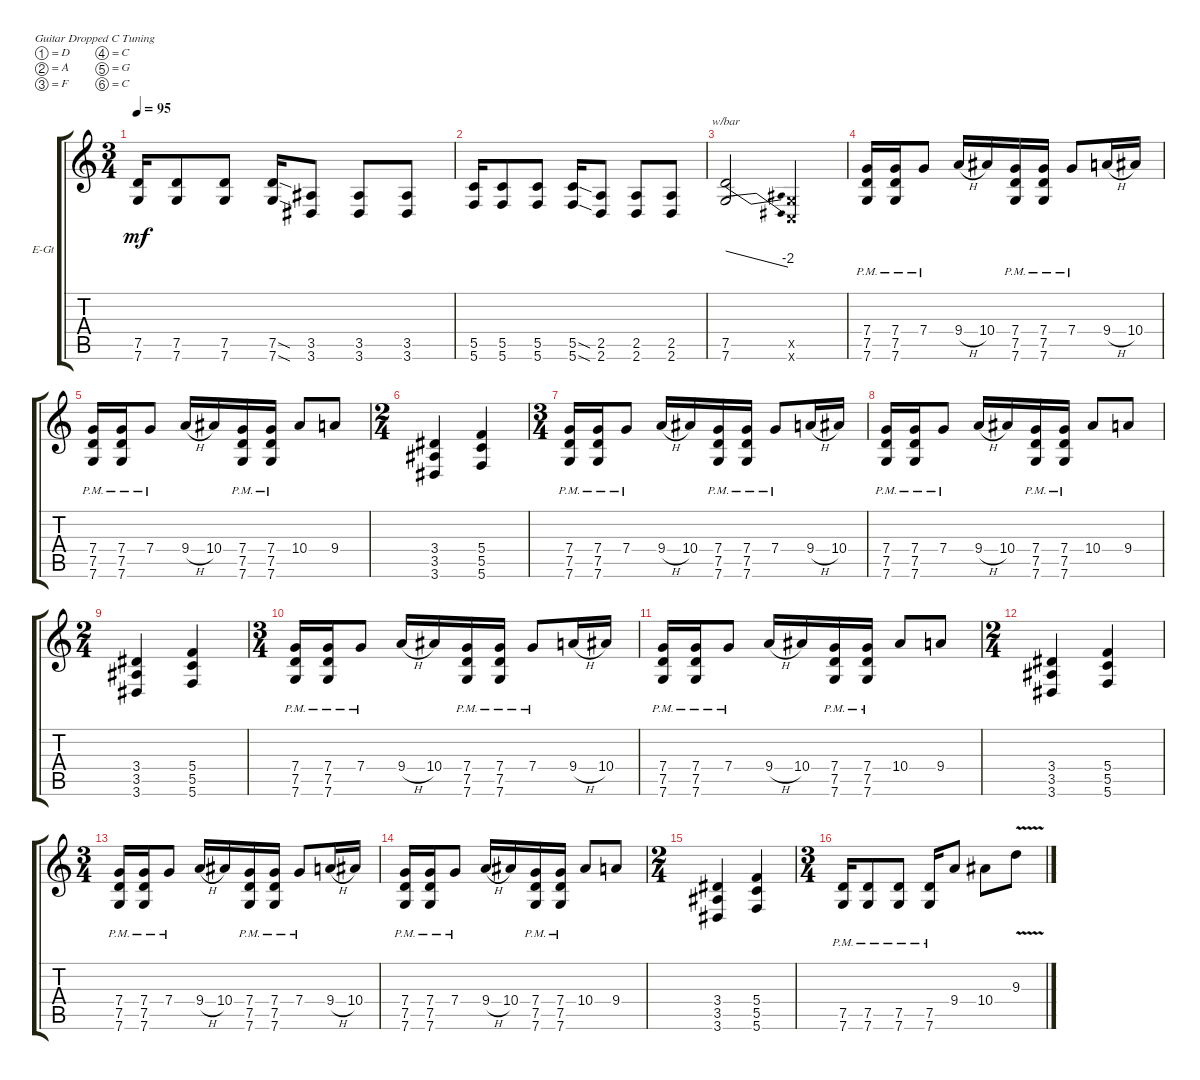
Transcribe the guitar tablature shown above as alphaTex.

\defaultSystemsLayout 4
\bracketExtendMode groupsimilarinstruments
\firstSystemTrackNameOrientation horizontal
\otherSystemsTrackNameOrientation horizontal
\track ("Electric Guitar" "E-Gt") {instrument distortionguitar}
\staff {score tabs}
\tuning (D4 A3 F3 C3 G2 C2)
\ts (3 4)
\tempo 95
\clef g2
\scale
0.333333
\ks c
(7.6 7.5).16{dy mf} (7.5 7.6).8 (7.5 7.6).8 (7.5{sod} 7.6{sod}).16 (3.6 3.5).8 (3.6 3.5).8 (3.6 3.5).8 |
\scale
0.333333 (5.6 5.5).16 (5.6 5.5).8 (5.6 5.5).8 (5.6{sod} 5.5{sod}).16 (2.6 2.5).8 (2.6 2.5).8 (2.6 2.5).8 |
\scale
0.333333 (7.6 7.5).2{tbe (dive default 0 0 46.199999999999996 -8)} (0.6{x} 0.5{x}).4 |
\scale
0.256303 (7.6{pm} 7.5{pm} 7.4{pm}).16 (7.5{pm} 7.6{pm} 7.4{pm}).16 7.4{pm}.8 9.4{h}.16 10.4.16 (7.6{pm} 7.5{pm} 7.4{pm}).16 (7.5{pm} 7.6{pm} 7.4{pm}).16 7.4{pm}.8 9.4{h}.16 10.4.16 |
\scale
0.256303 (7.6{pm} 7.5{pm} 7.4{pm}).16 (7.5{pm} 7.6{pm} 7.4{pm}).16 7.4{pm}.8 9.4{h}.16 10.4.16 (7.6{pm} 7.5{pm} 7.4{pm}).16 (7.5{pm} 7.6{pm} 7.4{pm}).16 10.4.8 9.4.8 |
\ts (2 4)
\scale
0.487395 (3.6 3.5 3.4).4 (5.4 5.5 5.6).4 |
\ts (3 4)
\scale
0.395904 (7.6{pm} 7.5{pm} 7.4{pm}).16 (7.5{pm} 7.6{pm} 7.4{pm}).16 7.4{pm}.8 9.4{h}.16 10.4.16 (7.6{pm} 7.5{pm} 7.4{pm}).16 (7.5{pm} 7.6{pm} 7.4{pm}).16 7.4{pm}.8 9.4{h}.16 10.4.16 |
\scale
0.208191 (7.6{pm} 7.5{pm} 7.4{pm}).16 (7.5{pm} 7.6{pm} 7.4{pm}).16 7.4{pm}.8 9.4{h}.16 10.4.16 (7.6{pm} 7.5{pm} 7.4{pm}).16 (7.5{pm} 7.6{pm} 7.4{pm}).16 10.4.8 9.4.8 |
\ts (2 4)
\scale
0.395904 (3.6 3.5 3.4).4 (5.4 5.5 5.6).4 |
\ts (3 4)
\scale
0.395904 (7.6{pm} 7.5{pm} 7.4{pm}).16 (7.5{pm} 7.6{pm} 7.4{pm}).16 7.4{pm}.8 9.4{h}.16 10.4.16 (7.6{pm} 7.5{pm} 7.4{pm}).16 (7.5{pm} 7.6{pm} 7.4{pm}).16 7.4{pm}.8 9.4{h}.16 10.4.16 |
\scale
0.208191 (7.6{pm} 7.5{pm} 7.4{pm}).16 (7.5{pm} 7.6{pm} 7.4{pm}).16 7.4{pm}.8 9.4{h}.16 10.4.16 (7.6{pm} 7.5{pm} 7.4{pm}).16 (7.5{pm} 7.6{pm} 7.4{pm}).16 10.4.8 9.4.8 |
\ts (2 4)
\scale
0.395904 (3.6 3.5 3.4).4 (5.4 5.5 5.6).4 |
\ts (3 4)
\scale
0.395904 (7.6{pm} 7.5{pm} 7.4{pm}).16 (7.5{pm} 7.6{pm} 7.4{pm}).16 7.4{pm}.8 9.4{h}.16 10.4.16 (7.6{pm} 7.5{pm} 7.4{pm}).16 (7.5{pm} 7.6{pm} 7.4{pm}).16 7.4{pm}.8 9.4{h}.16 10.4.16 |
\scale
0.208191 (7.6{pm} 7.5{pm} 7.4{pm}).16 (7.5{pm} 7.6{pm} 7.4{pm}).16 7.4{pm}.8 9.4{h}.16 10.4.16 (7.6{pm} 7.5{pm} 7.4{pm}).16 (7.5{pm} 7.6{pm} 7.4{pm}).16 10.4.8 9.4.8 |
\ts (2 4)
\scale
0.395904 (3.6 3.5 3.4).4 (5.4 5.5 5.6).4 |
\ts (3 4)
\scale
0.487395 (7.6{pm} 7.5{pm}).16 (7.5{pm} 7.6{pm}).8 (7.5{pm} 7.6{pm}).8 (7.6{pm} 7.5{pm}).16 9.4.8 10.4.8 9.3{v}.8
